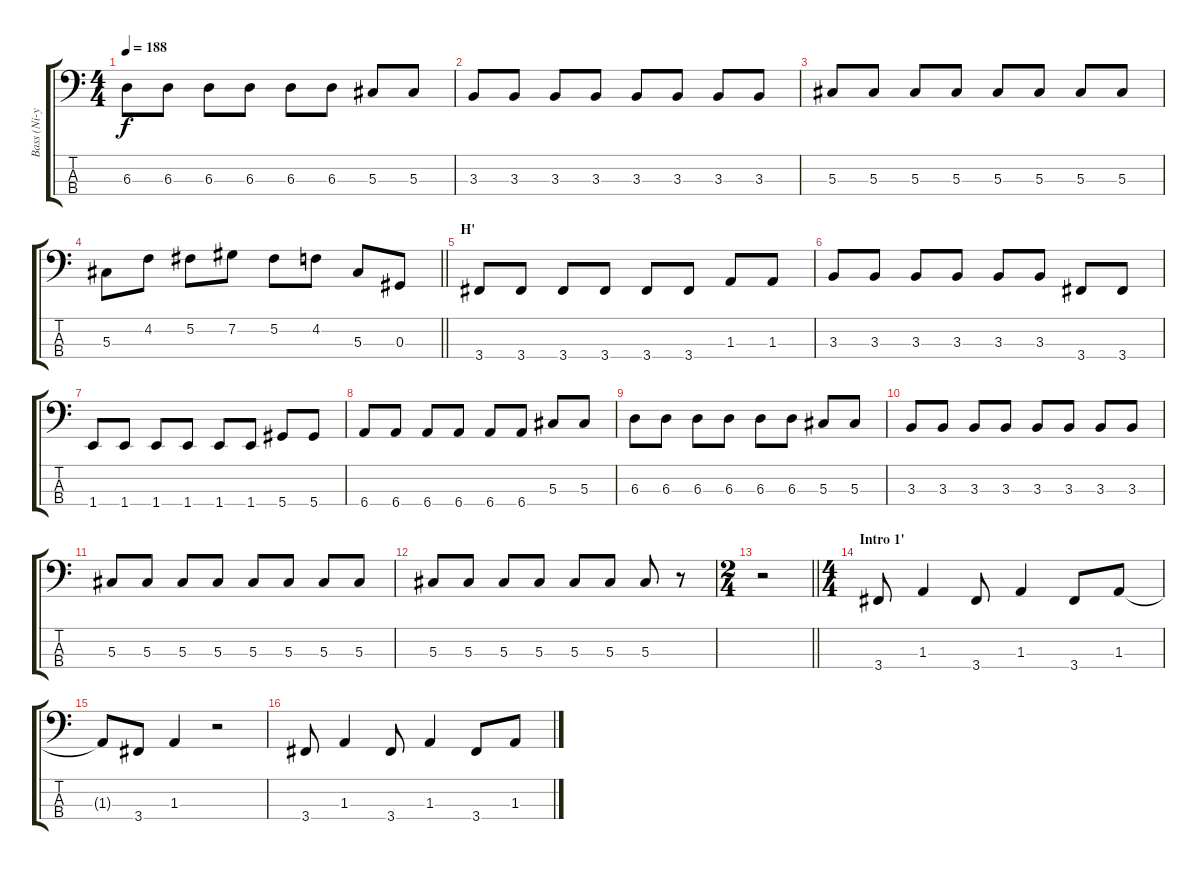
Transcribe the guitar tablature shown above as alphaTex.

\track ("Bass (Ni-ya)" "Bass (Ni-y") {instrument electricbasspick}
\staff {score tabs}
\tuning (Gb2 Db2 Ab1 Eb1) {hide}
\ts (4 4)
\tempo 188
\clef f4
\ks c
6.3.8{dy f} 6.3.8 6.3.8 6.3.8 6.3.8 6.3.8 5.3.8 5.3.8 |
3.3.8 3.3.8 3.3.8 3.3.8 3.3.8 3.3.8 3.3.8 3.3.8 |
5.3.8 5.3.8 5.3.8 5.3.8 5.3.8 5.3.8 5.3.8 5.3.8 |
\barLineRight lightlight
5.3.8 4.2.8 5.2.8 7.2.8 5.2.8 4.2.8 5.3.8 0.3.8 |
\section ("" "H'")
3.4.8 3.4.8 3.4.8 3.4.8 3.4.8 3.4.8 1.3.8 1.3.8 |
3.3.8 3.3.8 3.3.8 3.3.8 3.3.8 3.3.8 3.4.8 3.4.8 |
1.4.8 1.4.8 1.4.8 1.4.8 1.4.8 1.4.8 5.4.8 5.4.8 |
6.4.8 6.4.8 6.4.8 6.4.8 6.4.8 6.4.8 5.3.8 5.3.8 |
6.3.8 6.3.8 6.3.8 6.3.8 6.3.8 6.3.8 5.3.8 5.3.8 |
3.3.8 3.3.8 3.3.8 3.3.8 3.3.8 3.3.8 3.3.8 3.3.8 |
5.3.8 5.3.8 5.3.8 5.3.8 5.3.8 5.3.8 5.3.8 5.3.8 |
5.3.8 5.3.8 5.3.8 5.3.8 5.3.8 5.3.8 5.3.8 r.8 |
\ts (2 4)
\barLineRight lightlight
r.2 |
\ts (4 4)
\section ("" "Intro 1'")
3.4.8 1.3.4 3.4.8 1.3.4 3.4.8 1.3.8 |
1.3{t}.8 3.4.8 1.3.4 r.2 |
3.4.8 1.3.4 3.4.8 1.3.4 3.4.8 1.3.8
